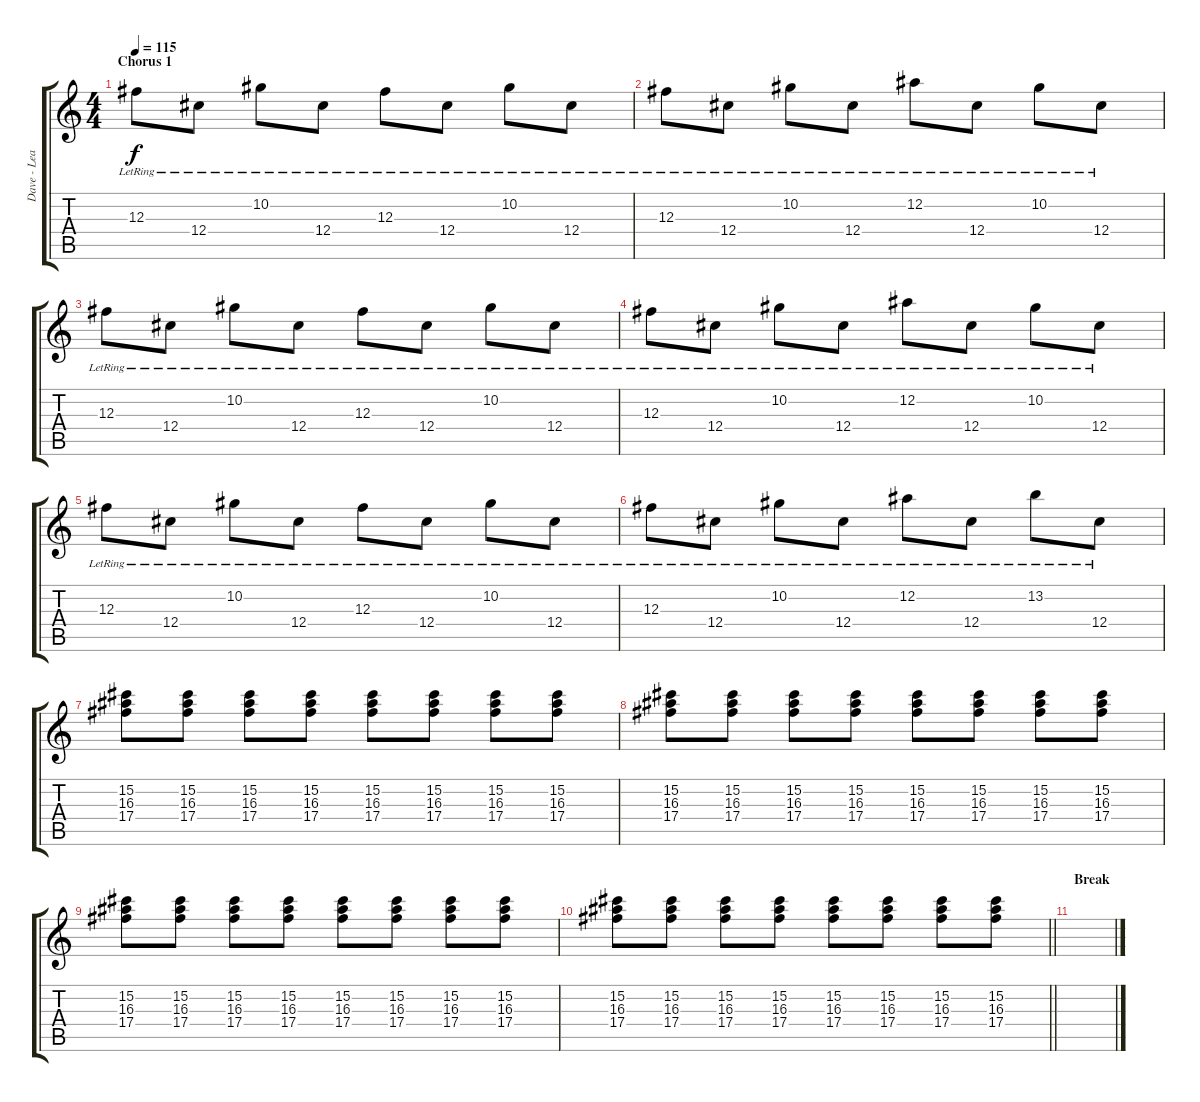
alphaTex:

\track ("Dave - Lead Guitar" "Dave - Lea") {instrument overdrivenguitar}
\staff {score tabs}
\tuning (Eb4 Bb3 Gb3 Db3 Ab2 Eb2) {hide}
\ts (4 4)
\section ("" "Chorus 1")
\tempo 115
\clef g2
\ks c
12.3{lr}.8{dy f} 12.4{lr}.8 10.2{lr}.8 12.4{lr}.8 12.3{lr}.8 12.4{lr}.8 10.2{lr}.8 12.4{lr}.8 |
12.3{lr}.8 12.4{lr}.8 10.2{lr}.8 12.4{lr}.8 12.2{lr}.8 12.4{lr}.8 10.2{lr}.8 12.4{lr}.8 |
12.3{lr}.8 12.4{lr}.8 10.2{lr}.8 12.4{lr}.8 12.3{lr}.8 12.4{lr}.8 10.2{lr}.8 12.4{lr}.8 |
12.3{lr}.8 12.4{lr}.8 10.2{lr}.8 12.4{lr}.8 12.2{lr}.8 12.4{lr}.8 10.2{lr}.8 12.4{lr}.8 |
12.3{lr}.8 12.4{lr}.8 10.2{lr}.8 12.4{lr}.8 12.3{lr}.8 12.4{lr}.8 10.2{lr}.8 12.4{lr}.8 |
12.3{lr}.8 12.4{lr}.8 10.2{lr}.8 12.4{lr}.8 12.2{lr}.8 12.4{lr}.8 13.2{lr}.8 12.4{lr}.8 |
(15.2 16.3 17.4).8 (15.2 16.3 17.4).8 (15.2 16.3 17.4).8 (15.2 16.3 17.4).8 (15.2 16.3 17.4).8 (15.2 16.3 17.4).8 (15.2 16.3 17.4).8 (15.2 16.3 17.4).8 |
(15.2 16.3 17.4).8 (15.2 16.3 17.4).8 (15.2 16.3 17.4).8 (15.2 16.3 17.4).8 (15.2 16.3 17.4).8 (15.2 16.3 17.4).8 (15.2 16.3 17.4).8 (15.2 16.3 17.4).8 |
(15.2 16.3 17.4).8 (15.2 16.3 17.4).8 (15.2 16.3 17.4).8 (15.2 16.3 17.4).8 (15.2 16.3 17.4).8 (15.2 16.3 17.4).8 (15.2 16.3 17.4).8 (15.2 16.3 17.4).8 |
\barLineRight lightlight
(15.2 16.3 17.4).8 (15.2 16.3 17.4).8 (15.2 16.3 17.4).8 (15.2 16.3 17.4).8 (15.2 16.3 17.4).8 (15.2 16.3 17.4).8 (15.2 16.3 17.4).8 (15.2 16.3 17.4).8 |
\section ("" "Break")
